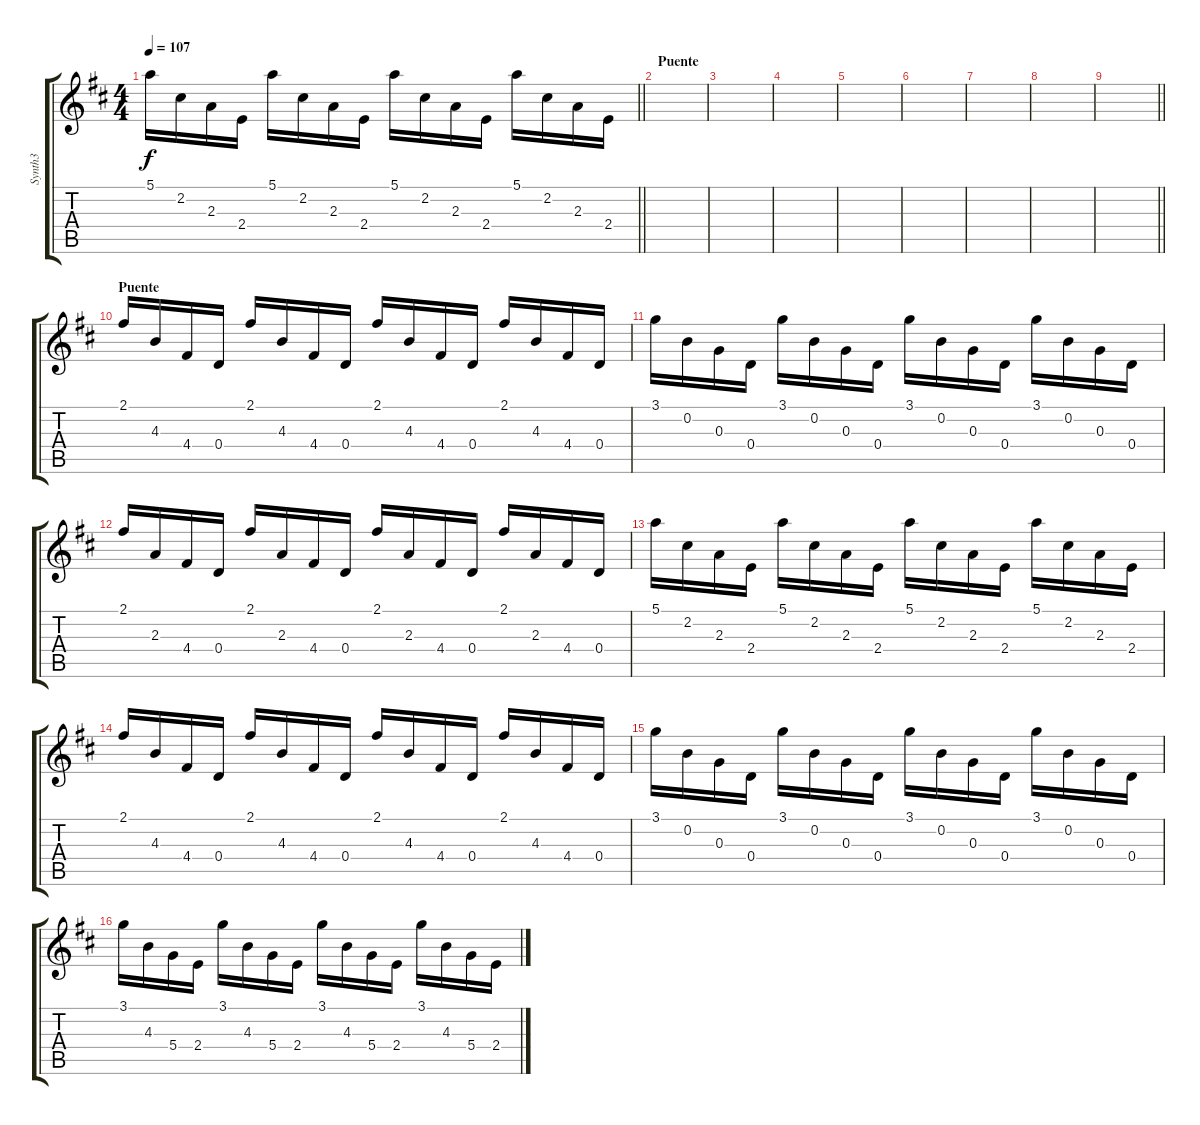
\track ("Synth3" "Synth3") {instrument vibraphone}
\staff {score tabs}
\tuning (E5 B4 G4 D4 A3 E3) {hide}
\ts (4 4)
\tempo 107
\clef g2
\barLineRight lightlight
\ks d
5.1.16{dy f} 2.2.16 2.3.16 2.4.16 5.1.16 2.2.16 2.3.16 2.4.16 5.1.16 2.2.16 2.3.16 2.4.16 5.1.16 2.2.16 2.3.16 2.4.16 |
\section ("" "Puente")
|
|
|
|
|
|
|
\barLineRight lightlight
|
\section ("" "Puente")
2.1.16 4.3.16 4.4.16 0.4.16 2.1.16 4.3.16 4.4.16 0.4.16 2.1.16 4.3.16 4.4.16 0.4.16 2.1.16 4.3.16 4.4.16 0.4.16 |
3.1.16 0.2.16 0.3.16 0.4.16 3.1.16 0.2.16 0.3.16 0.4.16 3.1.16 0.2.16 0.3.16 0.4.16 3.1.16 0.2.16 0.3.16 0.4.16 |
2.1.16 2.3.16 4.4.16 0.4.16 2.1.16 2.3.16 4.4.16 0.4.16 2.1.16 2.3.16 4.4.16 0.4.16 2.1.16 2.3.16 4.4.16 0.4.16 |
5.1.16 2.2.16 2.3.16 2.4.16 5.1.16 2.2.16 2.3.16 2.4.16 5.1.16 2.2.16 2.3.16 2.4.16 5.1.16 2.2.16 2.3.16 2.4.16 |
2.1.16 4.3.16 4.4.16 0.4.16 2.1.16 4.3.16 4.4.16 0.4.16 2.1.16 4.3.16 4.4.16 0.4.16 2.1.16 4.3.16 4.4.16 0.4.16 |
3.1.16 0.2.16 0.3.16 0.4.16 3.1.16 0.2.16 0.3.16 0.4.16 3.1.16 0.2.16 0.3.16 0.4.16 3.1.16 0.2.16 0.3.16 0.4.16 |
3.1.16 4.3.16 5.4.16 2.4.16 3.1.16 4.3.16 5.4.16 2.4.16 3.1.16 4.3.16 5.4.16 2.4.16 3.1.16 4.3.16 5.4.16 2.4.16
